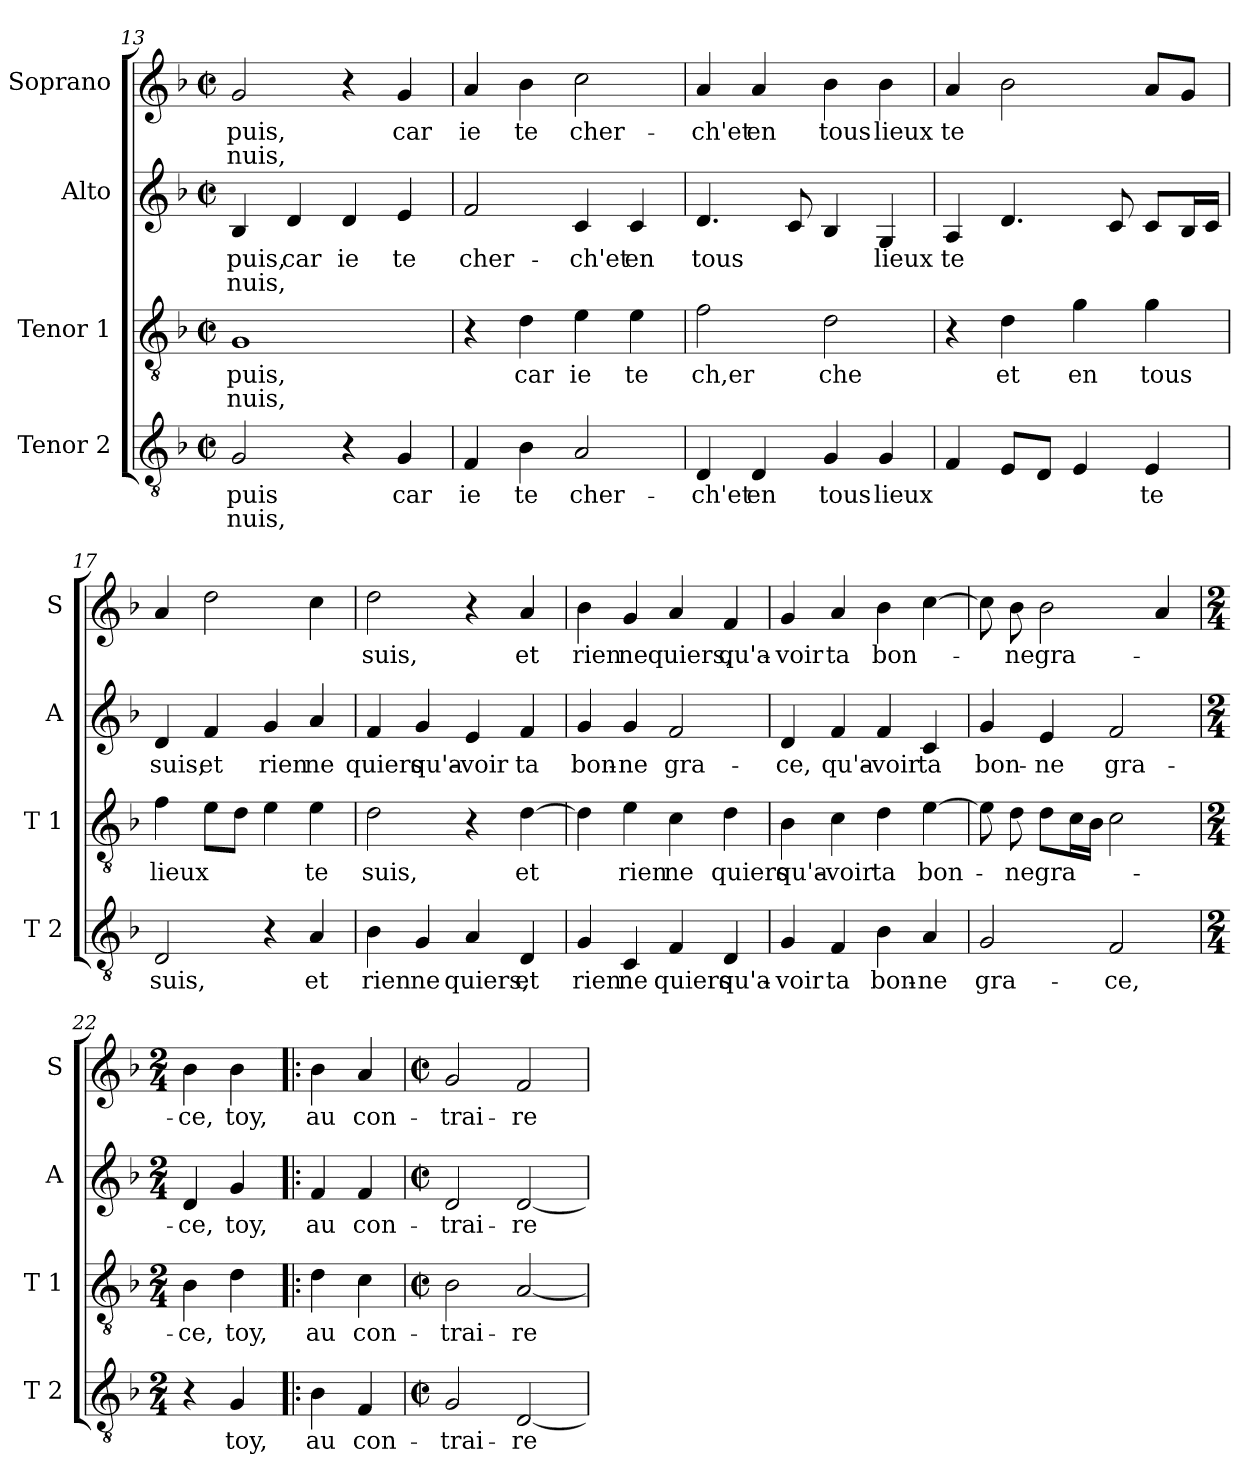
**kern	**text	**text	**kern	**text	**text	**kern	**text	**text	**kern	**text	**text
*part4	*part4	*part4	*part3	*part3	*part3	*part2	*part2	*part2	*part1	*part1	*part1
*staff4	*staff4	*staff4	*staff3	*staff3	*staff3	*staff2	*staff2	*staff2	*staff1	*staff1	*staff1
*I"Tenor 2	*	*	*I"Tenor 1	*	*	*I"Alto	*	*	*I"Soprano	*	*
*I'T 2	*	*	*I'T 1	*	*	*I'A	*	*	*I'S	*	*
*clefGv2	*	*	*clefGv2	*	*	*clefG2	*	*	*clefG2	*	*
*k[b-]	*	*	*k[b-]	*	*	*k[b-]	*	*	*k[b-]	*	*
*F:	*	*	*F:	*	*	*F:	*	*	*F:	*	*
*M2/2	*	*	*M2/2	*	*	*M2/2	*	*	*M2/2	*	*
*met(c|)	*	*	*met(c|)	*	*	*met(c|)	*	*	*met(c|)	*	*
=13	=13	=13	=13	=13	=13	=13	=13	=13	=13	=13	=13
!	!LO:LY:b	!LO:LY:b	!	!LO:LY:b	!LO:LY:b	!	!LO:LY:b	!LO:LY:b	!	!LO:LY:b	!LO:LY:b
2G/	puis	nuis,	1G	puis,	nuis,	4B-/	puis,	nuis,	2g/	puis,	nuis,
!	!	!	!	!	!	!	!LO:LY:b	!	!	!	!
.	.	.	.	.	.	4d/	car	.	.	.	.
!	!	!	!	!	!	!	!LO:LY:b	!	!	!	!
4r	.	.	.	.	.	4d/	ie	.	4r	.	.
!	!LO:LY:b	!	!	!	!	!	!LO:LY:b	!	!	!LO:LY:b	!
4G/	car	.	.	.	.	4e/	te	.	4g/	car	.
=14	=14	=14	=14	=14	=14	=14	=14	=14	=14	=14	=14
!	!LO:LY:b	!	!	!	!	!	!LO:LY:b	!	!	!LO:LY:b	!
4F/	ie	.	4r	.	.	2f/	cher-	.	4a/	ie	.
!	!LO:LY:b	!	!	!LO:LY:b	!	!	!	!	!	!LO:LY:b	!
4B-\	te	.	4d\	car	.	.	.	.	4b-\	te	.
!	!LO:LY:b	!	!	!LO:LY:b	!	!	!LO:LY:b	!	!	!LO:LY:b	!
2A/	cher-	.	4e\	ie	.	4c/	-ch'et	.	2cc\	cher-	.
!	!	!	!	!LO:LY:b	!	!	!LO:LY:b	!	!	!	!
.	.	.	4e\	te	.	4c/	en	.	.	.	.
!!LO:LB:g=z
=15	=15	=15	=15	=15	=15	=15	=15	=15	=15	=15	=15
!	!LO:LY:b	!	!	!LO:LY:b	!	!	!LO:LY:b	!	!	!LO:LY:b	!
4D/	-ch'et	.	2f\	ch,er	.	4.d/	tous	.	4a/	-ch'et	.
!	!LO:LY:b	!	!	!	!	!	!	!	!	!LO:LY:b	!
4D/	en	.	.	.	.	.	.	.	4a/	en	.
.	.	.	.	.	.	8c/	.	.	.	.	.
!	!LO:LY:b	!	!	!LO:LY:b	!	!	!	!	!	!LO:LY:b	!
4G/	tous	.	2d\	che	.	4B-/	.	.	4b-\	tous	.
!	!LO:LY:b	!	!	!	!	!	!LO:LY:b	!	!	!LO:LY:b	!
4G/	lieux	.	.	.	.	4G/	lieux	.	4b-\	lieux	.
=16	=16	=16	=16	=16	=16	=16	=16	=16	=16	=16	=16
!	!	!	!	!	!	!	!LO:LY:b	!	!	!LO:LY:b	!
4F/	.	.	4r	.	.	4A/	te	.	4a/	te	.
!	!	!	!	!LO:LY:b	!	!	!	!	!	!	!
8E/L	.	.	4d\	et	.	4.d/	.	.	2b-\	.	.
8D/J	.	.	.	.	.	.	.	.	.	.	.
!	!	!	!	!LO:LY:b	!	!	!	!	!	!	!
4E/	.	.	4g\	en	.	.	.	.	.	.	.
.	.	.	.	.	.	8c/	.	.	.	.	.
!	!LO:LY:b	!	!	!LO:LY:b	!	!	!	!	!	!	!
4E/	te	.	4g\	tous	.	8c/L	.	.	8a/L	.	.
.	.	.	.	.	.	16B-/L	.	.	8g/J	.	.
.	.	.	.	.	.	16c/JJ	.	.	.	.	.
=17	=17	=17	=17	=17	=17	=17	=17	=17	=17	=17	=17
!	!LO:LY:b	!	!	!LO:LY:b	!	!	!LO:LY:b	!	!	!	!
2D/	suis,	.	4f\	lieux	.	4d/	suis,	.	4a/	.	.
!	!	!	!	!	!	!	!LO:LY:b	!	!	!	!
.	.	.	8e\L	.	.	4f/	et	.	2dd\	.	.
.	.	.	8d\J	.	.	.	.	.	.	.	.
!	!	!	!	!	!	!	!LO:LY:b	!	!	!	!
4r	.	.	4e\	.	.	4g/	rien	.	.	.	.
!	!LO:LY:b	!	!	!LO:LY:b	!	!	!LO:LY:b	!	!	!	!
4A/	et	.	4e\	te	.	4a/	ne	.	4cc\	.	.
=18	=18	=18	=18	=18	=18	=18	=18	=18	=18	=18	=18
!	!LO:LY:b	!	!	!LO:LY:b	!	!	!LO:LY:b	!	!	!LO:LY:b	!
4B-\	rien	.	2d\	suis,	.	4f/	quiers	.	2dd\	suis,	.
!	!LO:LY:b	!	!	!	!	!	!LO:LY:b	!	!	!	!
4G/	ne	.	.	.	.	4g/	qu'a-	.	.	.	.
!	!LO:LY:b	!	!	!	!	!	!LO:LY:b	!	!	!	!
4A/	quiers,	.	4r	.	.	4e/	-voir	.	4r	.	.
!	!LO:LY:b	!	!	!LO:LY:b	!	!	!LO:LY:b	!	!	!LO:LY:b	!
4D/	et	.	[4d\	et	.	4f/	ta	.	4a/	et	.
=19	=19	=19	=19	=19	=19	=19	=19	=19	=19	=19	=19
!	!LO:LY:b	!	!	!	!	!	!LO:LY:b	!	!	!LO:LY:b	!
4G/	rien	.	4d\]	.	.	4g/	bon-	.	4b-\	rien	.
!	!LO:LY:b	!	!	!LO:LY:b	!	!	!LO:LY:b	!	!	!LO:LY:b	!
4C/	ne	.	4e\	rien	.	4g/	-ne	.	4g/	ne	.
!	!LO:LY:b	!	!	!LO:LY:b	!	!	!LO:LY:b	!	!	!LO:LY:b	!
4F/	quiers	.	4c\	ne	.	2f/	gra-	.	4a/	quiers,	.
!	!LO:LY:b	!	!	!LO:LY:b	!	!	!	!	!	!LO:LY:b	!
4D/	qu'a-	.	4d\	quiers	.	.	.	.	4f/	qu'a-	.
!!LO:LB:g=z
=20	=20	=20	=20	=20	=20	=20	=20	=20	=20	=20	=20
!	!LO:LY:b	!	!	!LO:LY:b	!	!	!LO:LY:b	!	!	!LO:LY:b	!
4G/	-voir	.	4B-\	qu'a-	.	4d/	-ce,	.	4g/	-voir	.
!	!LO:LY:b	!	!	!LO:LY:b	!	!	!LO:LY:b	!	!	!LO:LY:b	!
4F/	ta	.	4c\	-voir	.	4f/	qu'a-	.	4a/	ta	.
!	!LO:LY:b	!	!	!LO:LY:b	!	!	!LO:LY:b	!	!	!LO:LY:b	!
4B-\	bon-	.	4d\	ta	.	4f/	-voir	.	4b-\	bon-	.
!	!LO:LY:b	!	!	!LO:LY:b	!	!	!LO:LY:b	!	!	!	!
4A/	-ne	.	[4e\	bon-	.	4c/	ta	.	[4cc\	.	.
=21	=21	=21	=21	=21	=21	=21	=21	=21	=21	=21	=21
!	!LO:LY:b	!	!	!	!	!	!LO:LY:b	!	!	!	!
2G/	gra-	.	8e\]	.	.	4g/	bon-	.	8cc\]	.	.
!	!	!	!	!LO:LY:b	!	!	!	!	!	!LO:LY:b	!
.	.	.	8d\	-ne	.	.	.	.	8b-\	-ne	.
!	!	!	!	!LO:LY:b	!	!	!LO:LY:b	!	!	!LO:LY:b	!
.	.	.	8d\L	gra-	.	4e/	-ne	.	2b-\	gra-	.
.	.	.	16c\L	.	.	.	.	.	.	.	.
.	.	.	16B-\JJ	.	.	.	.	.	.	.	.
!	!LO:LY:b	!	!	!	!	!	!LO:LY:b	!	!	!	!
2F/	-ce,	.	2c\	.	.	2f/	gra-	.	.	.	.
.	.	.	.	.	.	.	.	.	4a/	.	.
=22	=22	=22	=22	=22	=22	=22	=22	=22	=22	=22	=22
*M2/4	*	*	*M2/4	*	*	*M2/4	*	*	*M2/4	*	*
!	!	!	!	!LO:LY:b	!	!	!LO:LY:b	!	!	!LO:LY:b	!
4r	.	.	4B-\	-ce,	.	4d/	-ce,	.	4b-\	-ce,	.
!	!LO:LY:b	!	!	!LO:LY:b	!	!	!LO:LY:b	!	!	!LO:LY:b	!
4G/	toy,	.	4d\	toy,	.	4g/	toy,	.	4b-\	toy,	.
=23!|:	=23!|:	=23!|:	=23!|:	=23!|:	=23!|:	=23!|:	=23!|:	=23!|:	=23!|:	=23!|:	=23!|:
!	!LO:LY:b	!	!	!LO:LY:b	!	!	!LO:LY:b	!	!	!LO:LY:b	!
4B-\	au	.	4d\	au	.	4f/	au	.	4b-\	au	.
!	!LO:LY:b	!	!	!LO:LY:b	!	!	!LO:LY:b	!	!	!LO:LY:b	!
4F/	con-	.	4c\	con-	.	4f/	con-	.	4a/	con-	.
=24	=24	=24	=24	=24	=24	=24	=24	=24	=24	=24	=24
*M2/2	*	*	*M2/2	*	*	*M2/2	*	*	*M2/2	*	*
*met(c|)	*	*	*met(c|)	*	*	*met(c|)	*	*	*met(c|)	*	*
!	!LO:LY:b	!	!	!LO:LY:b	!	!	!LO:LY:b	!	!	!LO:LY:b	!
2G/	-trai-	.	2B-\	-trai-	.	2d/	-trai-	.	2g/	-trai-	.
!	!LO:LY:b	!	!	!LO:LY:b	!	!	!LO:LY:b	!	!	!LO:LY:b	!
[2D/	-re	.	[2A/	-re	.	[2d/	-re	.	2f/	-re	.
=	=	=	=	=	=	=	=	=	=	=	=
*-	*-	*-	*-	*-	*-	*-	*-	*-	*-	*-	*-
